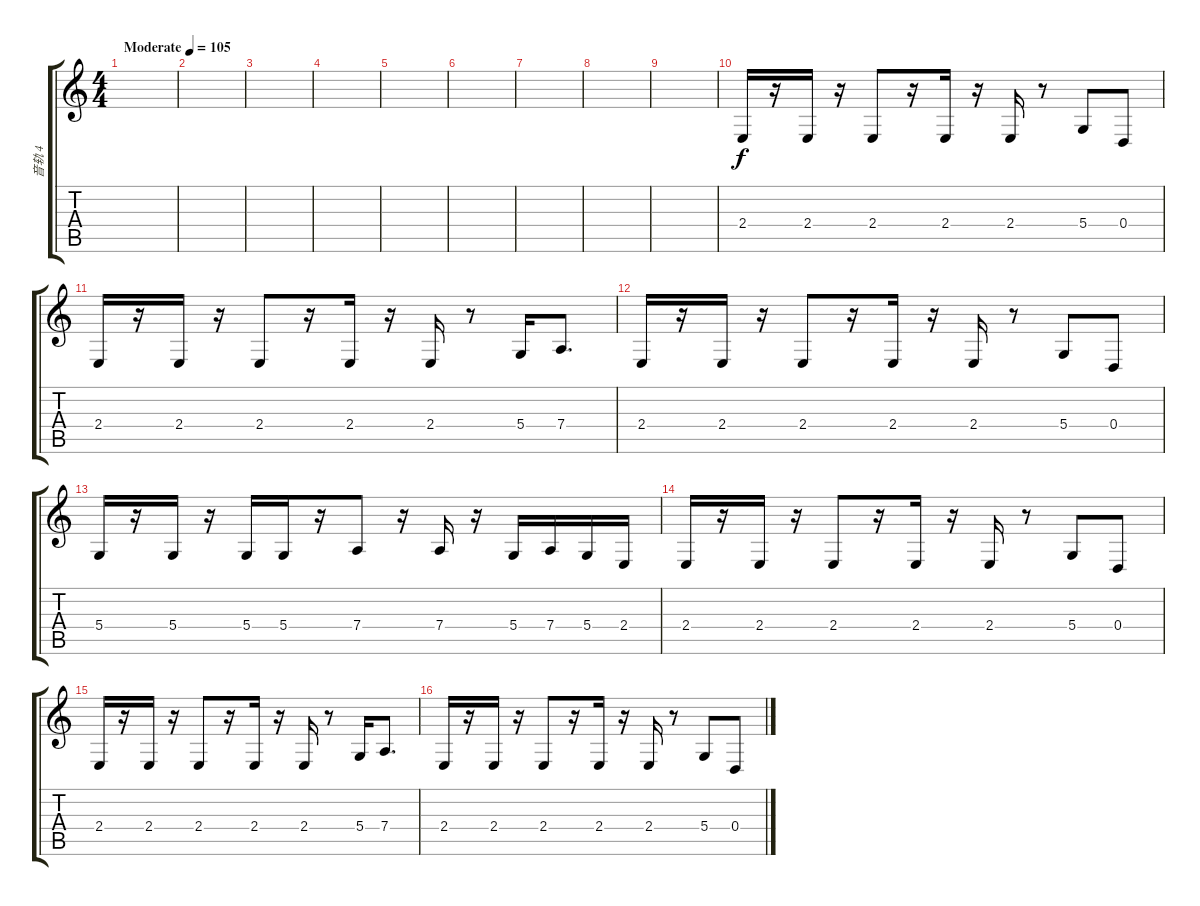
\track ("音轨 4" "音轨 4") {instrument lead2sawtooth}
\staff {score tabs}
\tuning (E4 B3 G3 D3 A2 E2) {hide}
\ts (4 4)
\tempo (105 "Moderate")
\clef g2
\ks c
|
|
|
|
|
|
|
|
|
2.4.16 r.16 2.4.16 r.16 2.4.8 r.16 2.4.16 r.16 2.4.16 r.8 5.4.8 0.4.8 |
2.4.16 r.16 2.4.16 r.16 2.4.8 r.16 2.4.16 r.16 2.4.16 r.8 5.4.16 7.4.8{d} |
2.4.16 r.16 2.4.16 r.16 2.4.8 r.16 2.4.16 r.16 2.4.16 r.8 5.4.8 0.4.8 |
5.4.16 r.16 5.4.16 r.16 5.4.16 5.4.16 r.16 7.4.8 r.16 7.4.16 r.16 5.4.16 7.4.16 5.4.16 2.4.16 |
2.4.16 r.16 2.4.16 r.16 2.4.8 r.16 2.4.16 r.16 2.4.16 r.8 5.4.8 0.4.8 |
2.4.16 r.16 2.4.16 r.16 2.4.8 r.16{txt ""} 2.4.16 r.16 2.4.16 r.8 5.4.16 7.4.8{d} |
2.4.16 r.16 2.4.16 r.16 2.4.8 r.16 2.4.16 r.16 2.4.16 r.8 5.4.8 0.4.8
